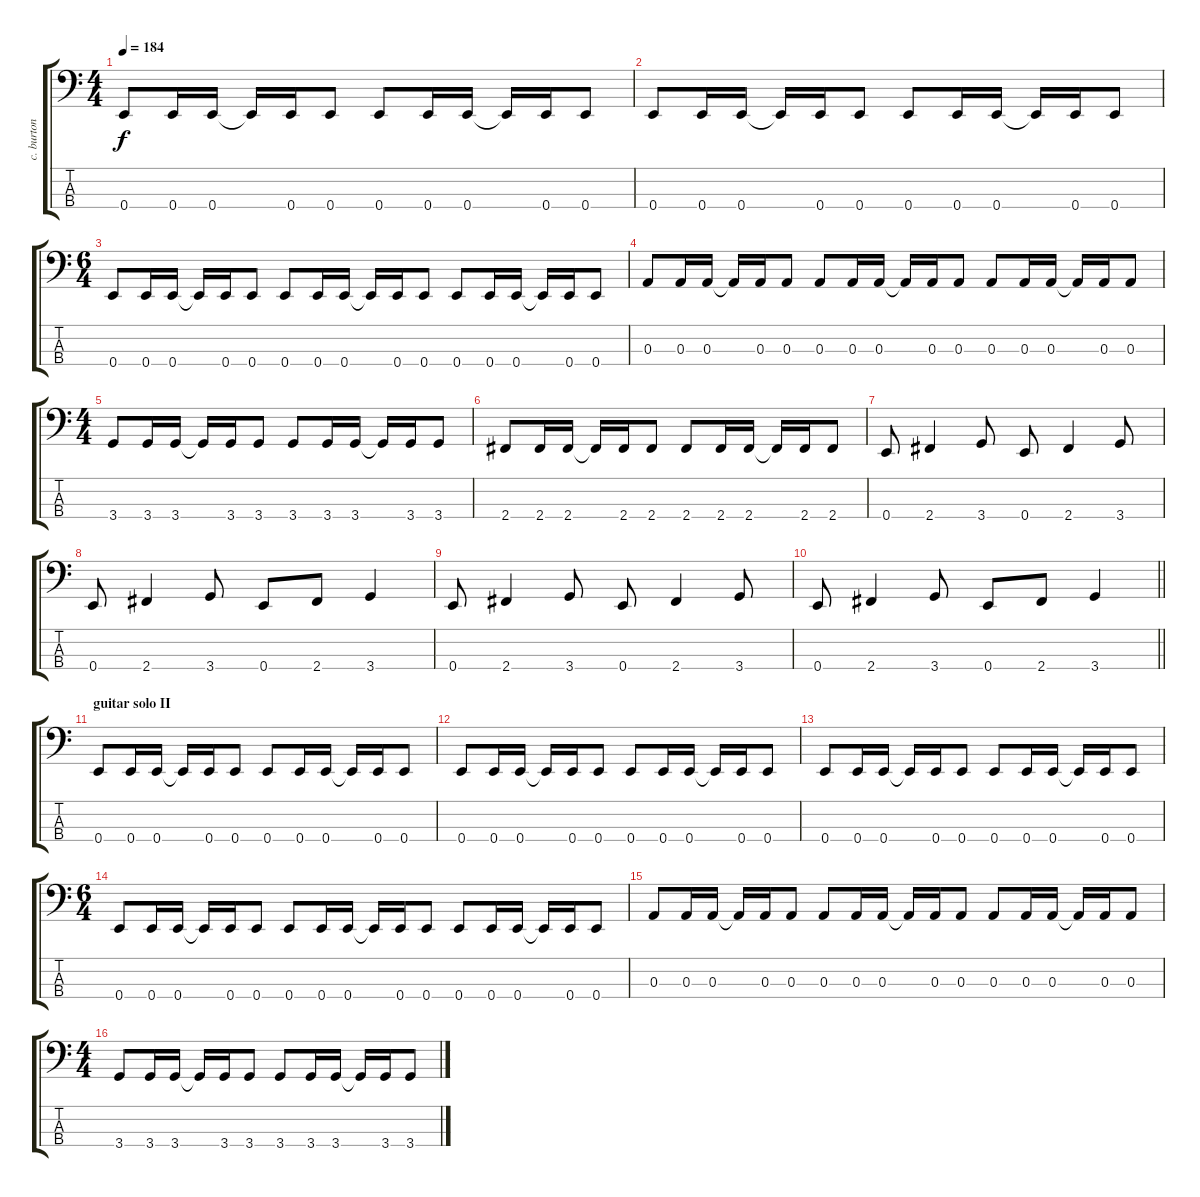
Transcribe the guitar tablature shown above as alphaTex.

\track ("c. burton - bass" "c. burton ") {instrument electricbassfinger}
\staff {score tabs}
\tuning (G2 D2 A1 E1) {hide}
\ts (4 4)
\tempo 184
\clef f4
\ks c
0.4.8{dy f} 0.4.16 0.4.16 0.4{t}.16 0.4.16 0.4.8 0.4.8 0.4.16 0.4.16 0.4{t}.16 0.4.16 0.4.8 |
0.4.8 0.4.16 0.4.16 0.4{t}.16 0.4.16 0.4.8 0.4.8 0.4.16 0.4.16 0.4{t}.16 0.4.16 0.4.8 |
\ts (6 4)
0.4.8 0.4.16 0.4.16 0.4{t}.16 0.4.16 0.4.8 0.4.8 0.4.16 0.4.16 0.4{t}.16 0.4.16 0.4.8 0.4.8 0.4.16 0.4.16 0.4{t}.16 0.4.16 0.4.8 |
0.3.8 0.3.16 0.3.16 0.3{t}.16 0.3.16 0.3.8 0.3.8 0.3.16 0.3.16 0.3{t}.16 0.3.16 0.3.8 0.3.8 0.3.16 0.3.16 0.3{t}.16 0.3.16 0.3.8 |
\ts (4 4)
3.4.8 3.4.16 3.4.16 3.4{t}.16 3.4.16 3.4.8 3.4.8 3.4.16 3.4.16 3.4{t}.16 3.4.16 3.4.8 |
2.4.8 2.4.16 2.4.16 2.4{t}.16 2.4.16 2.4.8 2.4.8 2.4.16 2.4.16 2.4{t}.16 2.4.16 2.4.8 |
0.4.8 2.4.4 3.4.8 0.4.8 2.4.4 3.4.8 |
0.4.8 2.4.4 3.4.8 0.4.8 2.4.8 3.4.4 |
0.4.8 2.4.4 3.4.8 0.4.8 2.4.4 3.4.8 |
\barLineRight lightlight
0.4.8 2.4.4 3.4.8 0.4.8 2.4.8 3.4.4 |
\section ("" "guitar solo II")
0.4.8 0.4.16 0.4.16 0.4{t}.16 0.4.16 0.4.8 0.4.8 0.4.16 0.4.16 0.4{t}.16 0.4.16 0.4.8 |
0.4.8 0.4.16 0.4.16 0.4{t}.16 0.4.16 0.4.8 0.4.8 0.4.16 0.4.16 0.4{t}.16 0.4.16 0.4.8 |
0.4.8 0.4.16 0.4.16 0.4{t}.16 0.4.16 0.4.8 0.4.8 0.4.16 0.4.16 0.4{t}.16 0.4.16 0.4.8 |
\ts (6 4)
0.4.8 0.4.16 0.4.16 0.4{t}.16 0.4.16 0.4.8 0.4.8 0.4.16 0.4.16 0.4{t}.16 0.4.16 0.4.8 0.4.8 0.4.16 0.4.16 0.4{t}.16 0.4.16 0.4.8 |
0.3.8 0.3.16 0.3.16 0.3{t}.16 0.3.16 0.3.8 0.3.8 0.3.16 0.3.16 0.3{t}.16 0.3.16 0.3.8 0.3.8 0.3.16 0.3.16 0.3{t}.16 0.3.16 0.3.8 |
\ts (4 4)
3.4.8 3.4.16 3.4.16 3.4{t}.16 3.4.16 3.4.8 3.4.8 3.4.16 3.4.16 3.4{t}.16 3.4.16 3.4.8
